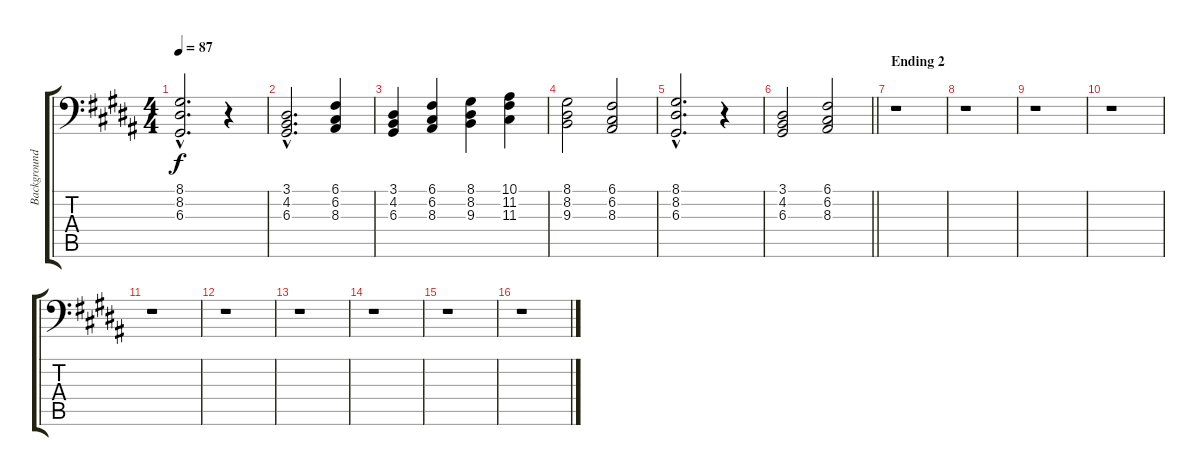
\track ("Background Chorus" "Background") {instrument choiraahs}
\staff {score tabs}
\tuning (C3 G2 D2 A1 E1 B0) {hide}
\ts (4 4)
\tempo 87
\clef f4
\ks b
(8.1{hac} 8.2{hac} 6.3{hac}).2{d dy f} r.4 |
(3.1{hac} 4.2{hac} 6.3{hac}).2{d} (6.1 6.2 8.3).4 |
(3.1 4.2 6.3).4 (6.1 6.2 8.3).4 (8.1 8.2 9.3).4 (10.1 11.2 11.3).4 |
(8.1 8.2 9.3).2 (6.1 6.2 8.3).2 |
(8.1{hac} 8.2{hac} 6.3{hac}).2{d} r.4 |
\barLineRight lightlight
(3.1 4.2 6.3).2 (6.1 6.2 8.3).2 |
\section ("" "Ending 2")
r.1 |
r.1 |
r.1 |
r.1 |
r.1 |
r.1 |
r.1 |
r.1 |
r.1 |
r.1
